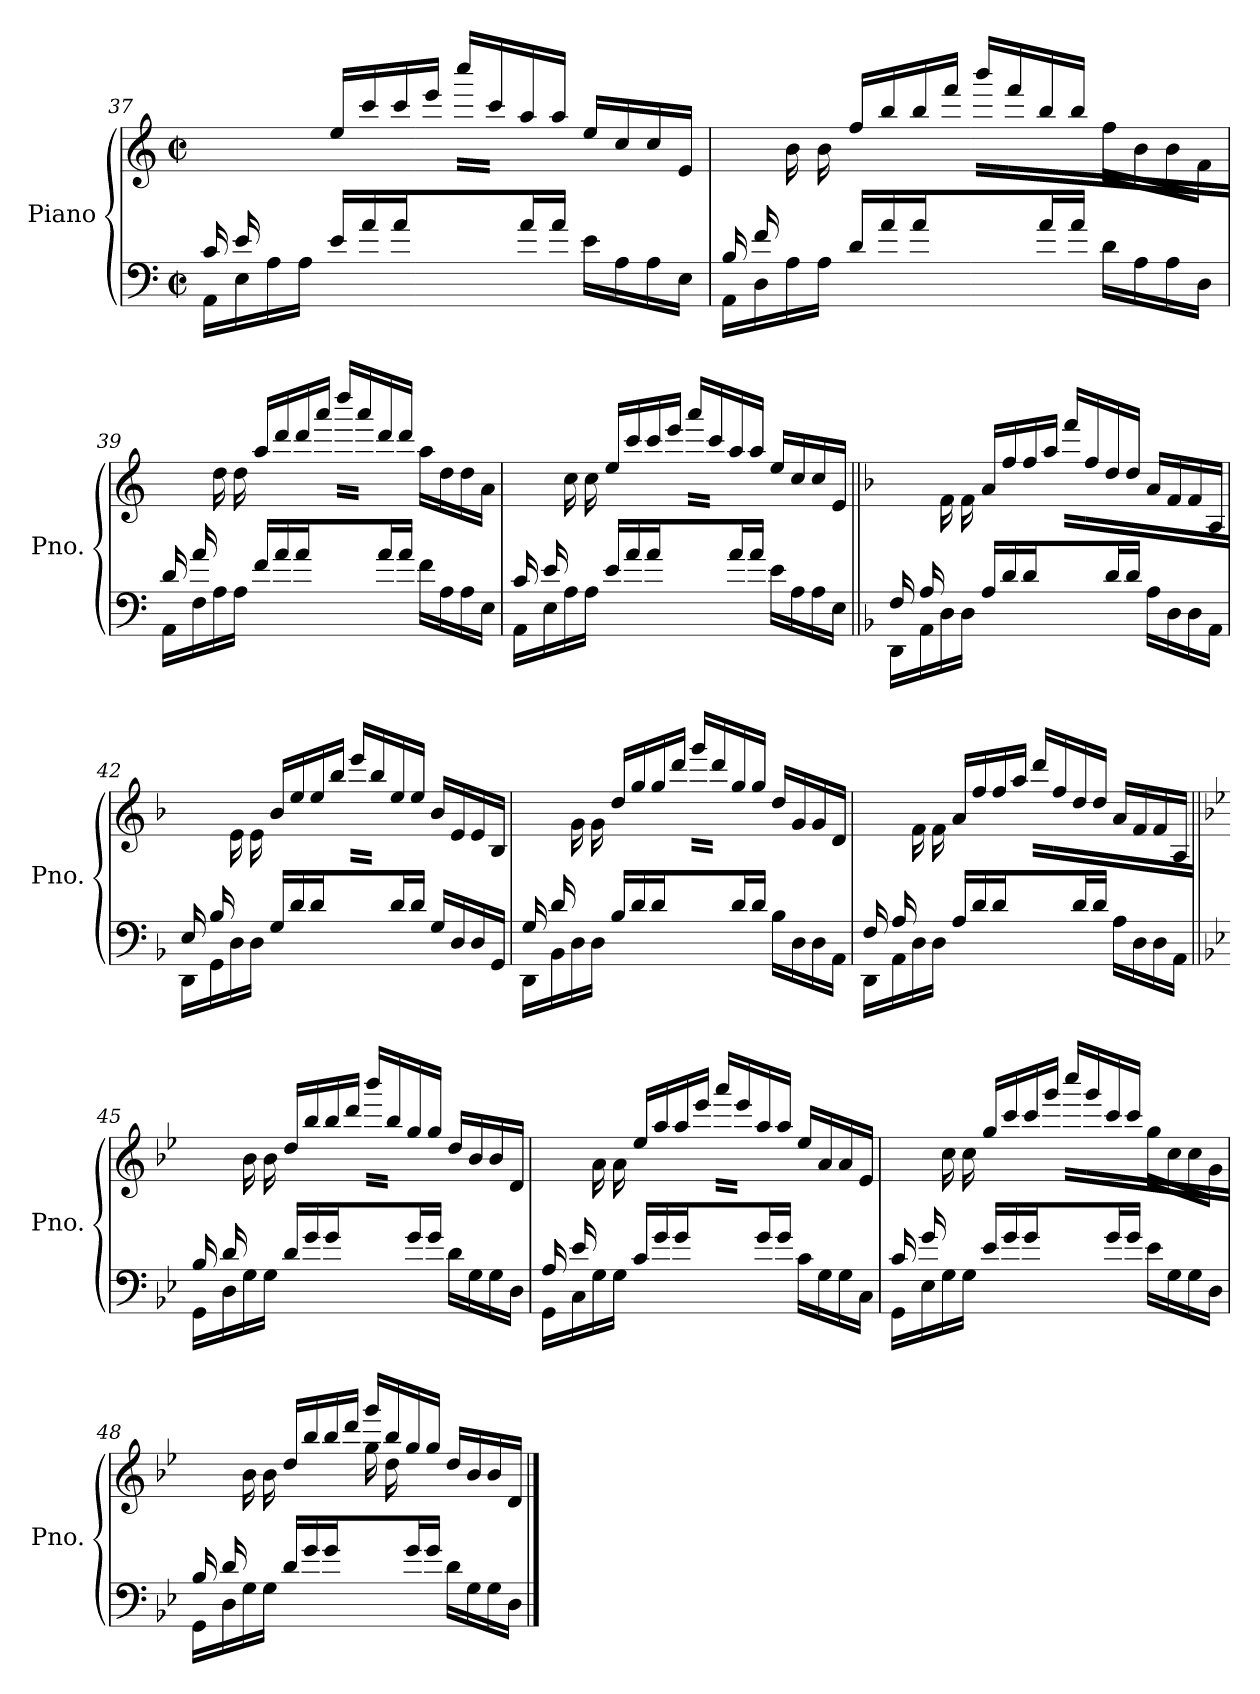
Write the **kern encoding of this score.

**kern	**kern
*part1	*part1
*staff2	*staff1
*I"Piano	*
*I'Pno.	*
!!LO:LB:g=z
*clefF4	*clefG2
*k[]	*k[]
*M2/2	*M2/2
*met(c|)	*met(c|)
=37	=37
*^	*^
16c/LL	16AA\LL	8ryy	4..ryy
16e/	16E\	.	.
2..ryy	16A\	16cc\	.
.	16A\JJ	16cc\JJ	.
.	16e/LL	16ee/LL	.
.	16a/	16ccc/	.
.	16a/	16ccc/	.
.	8.ryy	16eee/JJ	16ee\JJ
.	.	16cccc/LL	16aa\LL
.	.	16ccc/	16ee\
.	16a/	16aa/	4.ryy
.	16a/JJ	16aa/JJ	.
.	16e\LL	16ee/LL	.
.	16A\	16cc/	.
.	16A\	16cc/	.
.	16E\JJ	16e/JJ	.
=38	=38	=38	=38
16B/LL	16AA\LL	8ryy	4..ryy
16f/	16D\	.	.
2..ryy	16A\	16b\	.
.	16A\JJ	16b\JJ	.
.	16d/LL	16ff/LL	.
.	16a/	16bb/	.
.	16a/	16bb/	.
.	8.ryy	16fff/JJ	16dd\JJ
.	.	16bbb/LL	16aa\LL
.	.	16fff/	16dd\
.	16a/	16bb/	4.ryy
.	16a/JJ	16bb/JJ	.
.	16d\LL	16ff\LL	.
.	16A\	16b\	.
.	16A\	16b\	.
.	16D\JJ	16f\JJ	.
!!LO:LB:g=z	!!
=39	=39	=39	=39
16d/LL	16AA\LL	8ryy	4..ryy
16a/	16F\	.	.
2..ryy	16A\	16dd\	.
.	16A\JJ	16dd\JJ	.
.	16f/LL	16aa/LL	.
.	16a/	16ddd/	.
.	16a/	16ddd/	.
.	8.ryy	16aaa/JJ	16ff\JJ
.	.	16dddd/LL	16aa\LL
.	.	16aaa/	16ff\
.	16a/	16ddd/	4.ryy
.	16a/JJ	16ddd/JJ	.
.	16f\LL	16aa\LL	.
.	16A\	16dd\	.
.	16A\	16dd\	.
.	16E\JJ	16a\JJ	.
=40	=40	=40	=40
16c/LL	16AA\LL	8ryy	4..ryy
16e/	16E\	.	.
2..ryy	16A\	16cc\	.
.	16A\JJ	16cc\JJ	.
.	16e/LL	16ee/LL	.
.	16a/	16ccc/	.
.	16a/	16ccc/	.
.	8.ryy	16eee/JJ	16ee\JJ
.	.	16aaa/LL	16aa\LL
.	.	16ccc/	16ee\
.	16a/	16aa/	4.ryy
.	16a/JJ	16aa/JJ	.
.	16e\LL	16ee/LL	.
.	16A\	16cc/	.
.	16A\	16cc/	.
.	16E\JJ	16e/JJ	.
!!LO:PB:g=z	!!
=41||	=41||	=41||	=41||
*k[b-]	*	*k[b-]	*
16F/LL	16DD\LL	8ryy	4..ryy
16A/	16AA\	.	.
2..ryy	16D\	16f\	.
.	16D\JJ	16f\JJ	.
.	16A/LL	16a/LL	.
.	16d/	16ff/	.
.	16d/	16ff/	.
.	8.ryy	16aa/JJ	16a\JJ
.	.	16fff/LL	16dd\LL
.	.	16ff/	16a\
.	16d/	16dd/	4.ryy
.	16d/JJ	16dd/JJ	.
.	16A\LL	16a/LL	.
.	16D\	16f/	.
.	16D\	16f/	.
.	16AA\JJ	16A/JJ	.
=42	=42	=42	=42
16E/LL	16DD\LL	8ryy	4..ryy
16B-/	16GG\	.	.
2..ryy	16D\	16e\	.
.	16D\JJ	16e\JJ	.
.	16G/LL	16b-/LL	.
.	16d/	16ee/	.
.	16d/	16ee/	.
.	8.ryy	16bb-/JJ	16g\JJ
.	.	16eee/LL	16dd\LL
.	.	16bb-/	16g\
.	16d/	16ee/	4.ryy
.	16d/JJ	16ee/JJ	.
.	16G/LL	16b-/LL	.
.	16D/	16e/	.
.	16D/	16e/	.
.	16GG/JJ	16B-/JJ	.
!!LO:LB:g=z	!!
=43	=43	=43	=43
16G/LL	16DD\LL	8ryy	4..ryy
16d/	16BB-\	.	.
2..ryy	16D\	16g\	.
.	16D\JJ	16g\JJ	.
.	16B-/LL	16dd/LL	.
.	16d/	16gg/	.
.	16d/	16gg/	.
.	8.ryy	16ddd/JJ	16b-\JJ
.	.	16ggg/LL	16dd\LL
.	.	16ddd/	16b-\
.	16d/	16gg/	4.ryy
.	16d/JJ	16gg/JJ	.
.	16B-\LL	16dd/LL	.
.	16D\	16g/	.
.	16D\	16g/	.
.	16AA\JJ	16d/JJ	.
=44	=44	=44	=44
16F/LL	16DD\LL	8ryy	4..ryy
16A/	16AA\	.	.
2..ryy	16D\	16f\	.
.	16D\JJ	16f\JJ	.
.	16A/LL	16a/LL	.
.	16d/	16ff/	.
.	16d/	16ff/	.
.	8.ryy	16aa/JJ	16a\JJ
.	.	16ddd/LL	16dd\LL
.	.	16ff/	16a\
.	16d/	16dd/	4.ryy
.	16d/JJ	16dd/JJ	.
.	16A\LL	16a/LL	.
.	16D\	16f/	.
.	16D\	16f/	.
.	16AA\JJ	16A/JJ	.
!!LO:LB:g=z	!!
=45||	=45||	=45||	=45||
*k[b-e-]	*	*k[b-e-]	*
16B-/LL	16GG\LL	8ryy	4..ryy
16d/	16D\	.	.
2..ryy	16G\	16b-\	.
.	16G\JJ	16b-\JJ	.
.	16d/LL	16dd/LL	.
.	16g/	16bb-/	.
.	16g/	16bb-/	.
.	8.ryy	16ddd/JJ	16dd\JJ
.	.	16bbb-/LL	16gg\LL
.	.	16bb-/	16dd\
.	16g/	16gg/	4.ryy
.	16g/JJ	16gg/JJ	.
.	16d\LL	16dd/LL	.
.	16G\	16b-/	.
.	16G\	16b-/	.
.	16D\JJ	16d/JJ	.
=46	=46	=46	=46
16A/LL	16GG\LL	8ryy	4..ryy
16e-/	16C\	.	.
2..ryy	16G\	16a\	.
.	16G\JJ	16a\JJ	.
.	16c/LL	16ee-/LL	.
.	16g/	16aa/	.
.	16g/	16aa/	.
.	8.ryy	16eee-/JJ	16cc\JJ
.	.	16aaa/LL	16gg\LL
.	.	16eee-/	16cc\
.	16g/	16aa/	4.ryy
.	16g/JJ	16aa/JJ	.
.	16c\LL	16ee-/LL	.
.	16G\	16a/	.
.	16G\	16a/	.
.	16C\JJ	16e-/JJ	.
!!LO:LB:g=z	!!
=47	=47	=47	=47
16c/LL	16GG\LL	8ryy	4..ryy
16g/	16E-\	.	.
2..ryy	16G\	16cc\	.
.	16G\JJ	16cc\JJ	.
.	16e-/LL	16gg/LL	.
.	16g/	16ccc/	.
.	16g/	16ccc/	.
.	8.ryy	16ggg/JJ	16ee-\JJ
.	.	16cccc/LL	16gg\LL
.	.	16ggg/	16ee-\
.	16g/	16ccc/	4.ryy
.	16g/JJ	16ccc/JJ	.
.	16e-\LL	16gg\LL	.
.	16G\	16cc\	.
.	16G\	16cc\	.
.	16D\JJ	16g\JJ	.
=48	=48	=48	=48
16B-/LL	16GG\LL	8ryy	4..ryy
16d/	16D\	.	.
2..ryy	16G\	16b-\	.
.	16G\JJ	16b-\JJ	.
.	16d/LL	16dd/LL	.
.	16g/	16bb-/	.
.	16g/	16bb-/	.
.	8.ryy	16ddd/JJ	16dd\JJ
.	.	16ggg/LL	16gg\LL
.	.	16bb-/	16dd\
.	16g/	16gg/	4.ryy
.	16g/JJ	16gg/JJ	.
.	16d\LL	16dd/LL	.
.	16G\	16b-/	.
.	16G\	16b-/	.
.	16D\JJ	16d/JJ	.
*v	*v	*	*
*	*v	*v
==	==
*-	*-
